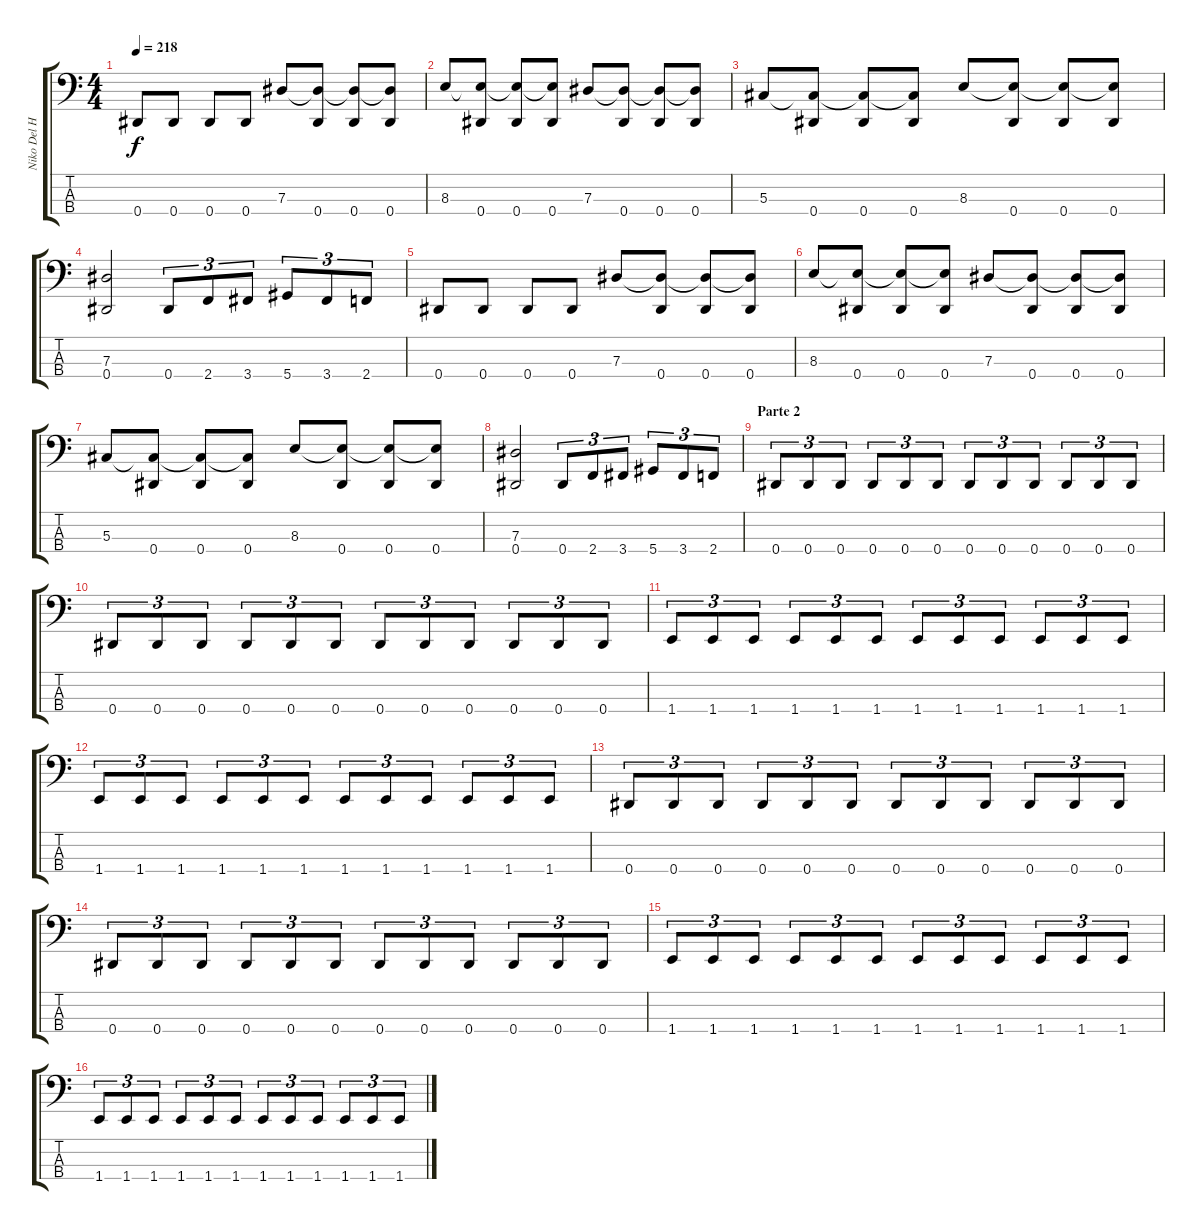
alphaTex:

\track ("Niko Del Hierro" "Niko Del H") {instrument electricbassfinger}
\staff {score tabs}
\tuning (Gb2 Db2 Ab1 Eb1) {hide}
\ts (4 4)
\tempo 218
\clef f4
\ks c
0.4.8{dy f} 0.4.8 0.4.8 0.4.8 7.3.8 (7.3{t} 0.4).8 (7.3{t} 0.4).8 (7.3{t} 0.4).8 |
8.3.8 (8.3{t} 0.4).8 (8.3{t} 0.4).8 (8.3{t} 0.4).8 7.3.8 (7.3{t} 0.4).8 (7.3{t} 0.4).8 (7.3{t} 0.4).8 |
5.3.8 (5.3{t} 0.4).8 (5.3{t} 0.4).8 (5.3{t} 0.4).8 8.3.8 (8.3{t} 0.4).8 (8.3{t} 0.4).8 (8.3{t} 0.4).8 |
(7.3 0.4).2 0.4.8{tu (3 2)} 2.4.8{tu (3 2)} 3.4.8{tu (3 2)} 5.4.8{tu (3 2)} 3.4.8{tu (3 2)} 2.4.8{tu (3 2)} |
0.4.8 0.4.8 0.4.8 0.4.8 7.3.8 (7.3{t} 0.4).8 (7.3{t} 0.4).8 (7.3{t} 0.4).8 |
8.3.8 (8.3{t} 0.4).8 (8.3{t} 0.4).8 (8.3{t} 0.4).8 7.3.8 (7.3{t} 0.4).8 (7.3{t} 0.4).8 (7.3{t} 0.4).8 |
5.3.8 (5.3{t} 0.4).8 (5.3{t} 0.4).8 (5.3{t} 0.4).8 8.3.8 (8.3{t} 0.4).8 (8.3{t} 0.4).8 (8.3{t} 0.4).8 |
(7.3 0.4).2 0.4.8{tu (3 2)} 2.4.8{tu (3 2)} 3.4.8{tu (3 2)} 5.4.8{tu (3 2)} 3.4.8{tu (3 2)} 2.4.8{tu (3 2)} |
\section ("" "Parte 2")
0.4.8{tu (3 2)} 0.4.8{tu (3 2)} 0.4.8{tu (3 2)} 0.4.8{tu (3 2)} 0.4.8{tu (3 2)} 0.4.8{tu (3 2)} 0.4.8{tu (3 2)} 0.4.8{tu (3 2)} 0.4.8{tu (3 2)} 0.4.8{tu (3 2)} 0.4.8{tu (3 2)} 0.4.8{tu (3 2)} |
0.4.8{tu (3 2)} 0.4.8{tu (3 2)} 0.4.8{tu (3 2)} 0.4.8{tu (3 2)} 0.4.8{tu (3 2)} 0.4.8{tu (3 2)} 0.4.8{tu (3 2)} 0.4.8{tu (3 2)} 0.4.8{tu (3 2)} 0.4.8{tu (3 2)} 0.4.8{tu (3 2)} 0.4.8{tu (3 2)} |
1.4.8{tu (3 2)} 1.4.8{tu (3 2)} 1.4.8{tu (3 2)} 1.4.8{tu (3 2)} 1.4.8{tu (3 2)} 1.4.8{tu (3 2)} 1.4.8{tu (3 2)} 1.4.8{tu (3 2)} 1.4.8{tu (3 2)} 1.4.8{tu (3 2)} 1.4.8{tu (3 2)} 1.4.8{tu (3 2)} |
1.4.8{tu (3 2)} 1.4.8{tu (3 2)} 1.4.8{tu (3 2)} 1.4.8{tu (3 2)} 1.4.8{tu (3 2)} 1.4.8{tu (3 2)} 1.4.8{tu (3 2)} 1.4.8{tu (3 2)} 1.4.8{tu (3 2)} 1.4.8{tu (3 2)} 1.4.8{tu (3 2)} 1.4.8{tu (3 2)} |
0.4.8{tu (3 2)} 0.4.8{tu (3 2)} 0.4.8{tu (3 2)} 0.4.8{tu (3 2)} 0.4.8{tu (3 2)} 0.4.8{tu (3 2)} 0.4.8{tu (3 2)} 0.4.8{tu (3 2)} 0.4.8{tu (3 2)} 0.4.8{tu (3 2)} 0.4.8{tu (3 2)} 0.4.8{tu (3 2)} |
0.4.8{tu (3 2)} 0.4.8{tu (3 2)} 0.4.8{tu (3 2)} 0.4.8{tu (3 2)} 0.4.8{tu (3 2)} 0.4.8{tu (3 2)} 0.4.8{tu (3 2)} 0.4.8{tu (3 2)} 0.4.8{tu (3 2)} 0.4.8{tu (3 2)} 0.4.8{tu (3 2)} 0.4.8{tu (3 2)} |
1.4.8{tu (3 2)} 1.4.8{tu (3 2)} 1.4.8{tu (3 2)} 1.4.8{tu (3 2)} 1.4.8{tu (3 2)} 1.4.8{tu (3 2)} 1.4.8{tu (3 2)} 1.4.8{tu (3 2)} 1.4.8{tu (3 2)} 1.4.8{tu (3 2)} 1.4.8{tu (3 2)} 1.4.8{tu (3 2)} |
1.4.8{tu (3 2)} 1.4.8{tu (3 2)} 1.4.8{tu (3 2)} 1.4.8{tu (3 2)} 1.4.8{tu (3 2)} 1.4.8{tu (3 2)} 1.4.8{tu (3 2)} 1.4.8{tu (3 2)} 1.4.8{tu (3 2)} 1.4.8{tu (3 2)} 1.4.8{tu (3 2)} 1.4.8{tu (3 2)}
